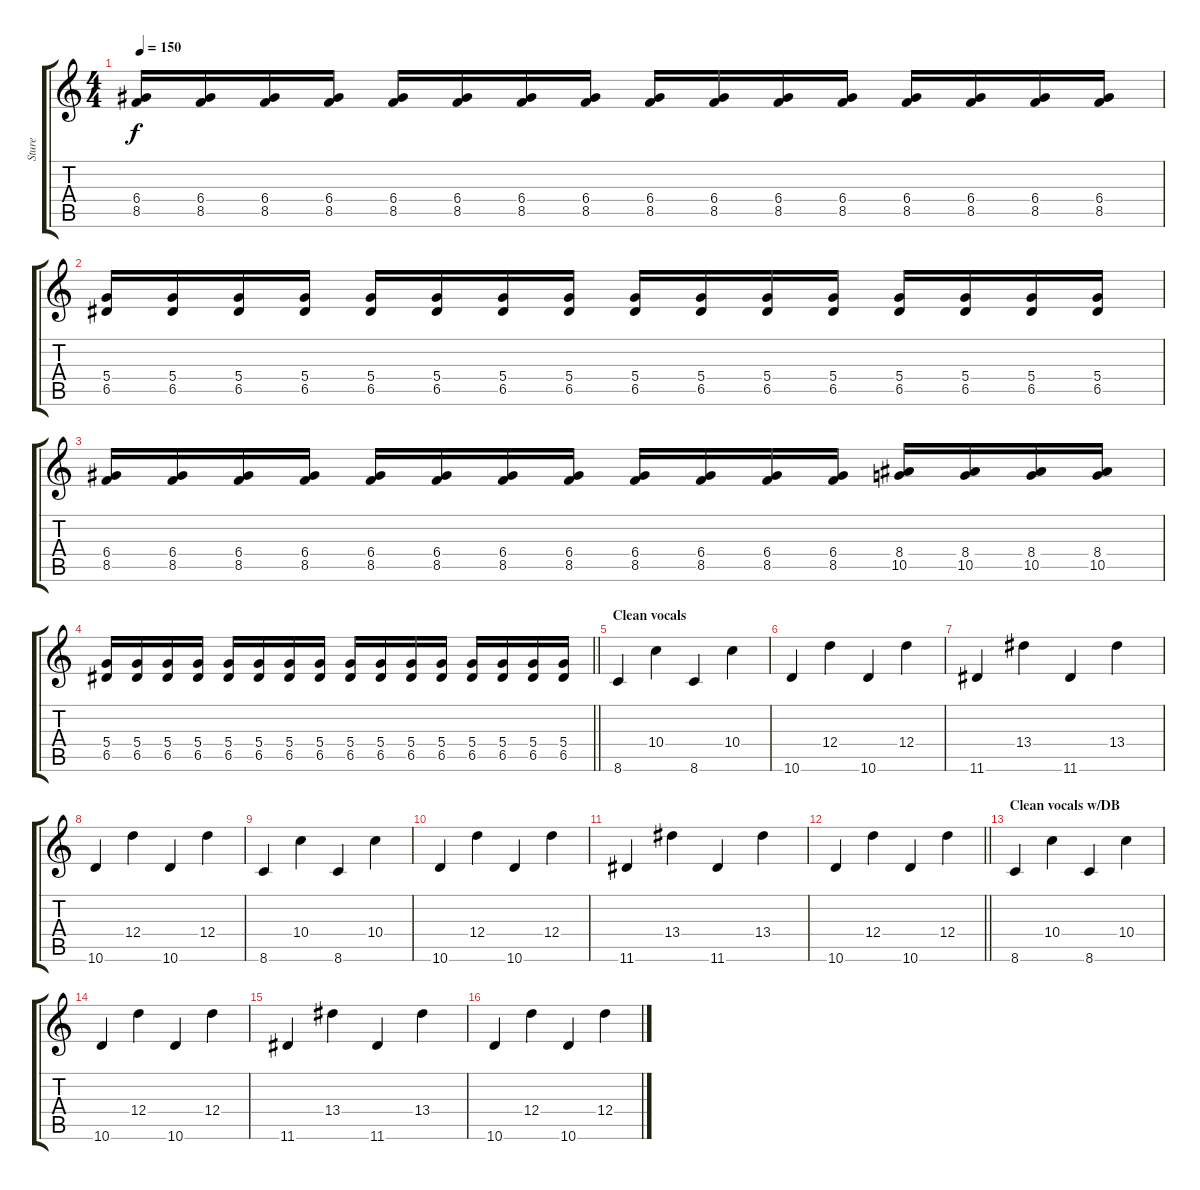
\track ("Sture" "Sture") {instrument overdrivenguitar}
\staff {score tabs}
\tuning (E4 B3 G3 D3 A2 E2) {hide}
\ts (4 4)
\tempo 150
\clef g2
\ks c
(6.4 8.5).16{dy f} (6.4 8.5).16 (6.4 8.5).16 (6.4 8.5).16 (6.4 8.5).16 (6.4 8.5).16 (6.4 8.5).16 (6.4 8.5).16 (6.4 8.5).16 (6.4 8.5).16 (6.4 8.5).16 (6.4 8.5).16 (6.4 8.5).16 (6.4 8.5).16 (6.4 8.5).16 (6.4 8.5).16 |
(5.4 6.5).16 (5.4 6.5).16 (5.4 6.5).16 (5.4 6.5).16 (5.4 6.5).16 (5.4 6.5).16 (5.4 6.5).16 (5.4 6.5).16 (5.4 6.5).16 (5.4 6.5).16 (5.4 6.5).16 (5.4 6.5).16 (5.4 6.5).16 (5.4 6.5).16 (5.4 6.5).16 (5.4 6.5).16 |
(6.4 8.5).16 (6.4 8.5).16 (6.4 8.5).16 (6.4 8.5).16 (6.4 8.5).16 (6.4 8.5).16 (6.4 8.5).16 (6.4 8.5).16 (6.4 8.5).16 (6.4 8.5).16 (6.4 8.5).16 (6.4 8.5).16 (8.4 10.5).16 (8.4 10.5).16 (8.4 10.5).16 (8.4 10.5).16 |
\barLineRight lightlight
(5.4 6.5).16 (5.4 6.5).16 (5.4 6.5).16 (5.4 6.5).16 (5.4 6.5).16 (5.4 6.5).16 (5.4 6.5).16 (5.4 6.5).16 (5.4 6.5).16 (5.4 6.5).16 (5.4 6.5).16 (5.4 6.5).16 (5.4 6.5).16 (5.4 6.5).16 (5.4 6.5).16 (5.4 6.5).16 |
\section ("" "Clean vocals")
8.6.4 10.4.4 8.6.4 10.4.4 |
10.6.4 12.4.4 10.6.4 12.4.4 |
11.6.4 13.4.4 11.6.4 13.4.4 |
10.6.4 12.4.4 10.6.4 12.4.4 |
8.6.4 10.4.4 8.6.4 10.4.4 |
10.6.4 12.4.4 10.6.4 12.4.4 |
11.6.4 13.4.4 11.6.4 13.4.4 |
\barLineRight lightlight
10.6.4 12.4.4 10.6.4 12.4.4 |
\section ("" "Clean vocals w/DB")
8.6.4 10.4.4 8.6.4 10.4.4 |
10.6.4 12.4.4 10.6.4 12.4.4 |
11.6.4 13.4.4 11.6.4 13.4.4 |
10.6.4 12.4.4 10.6.4 12.4.4
